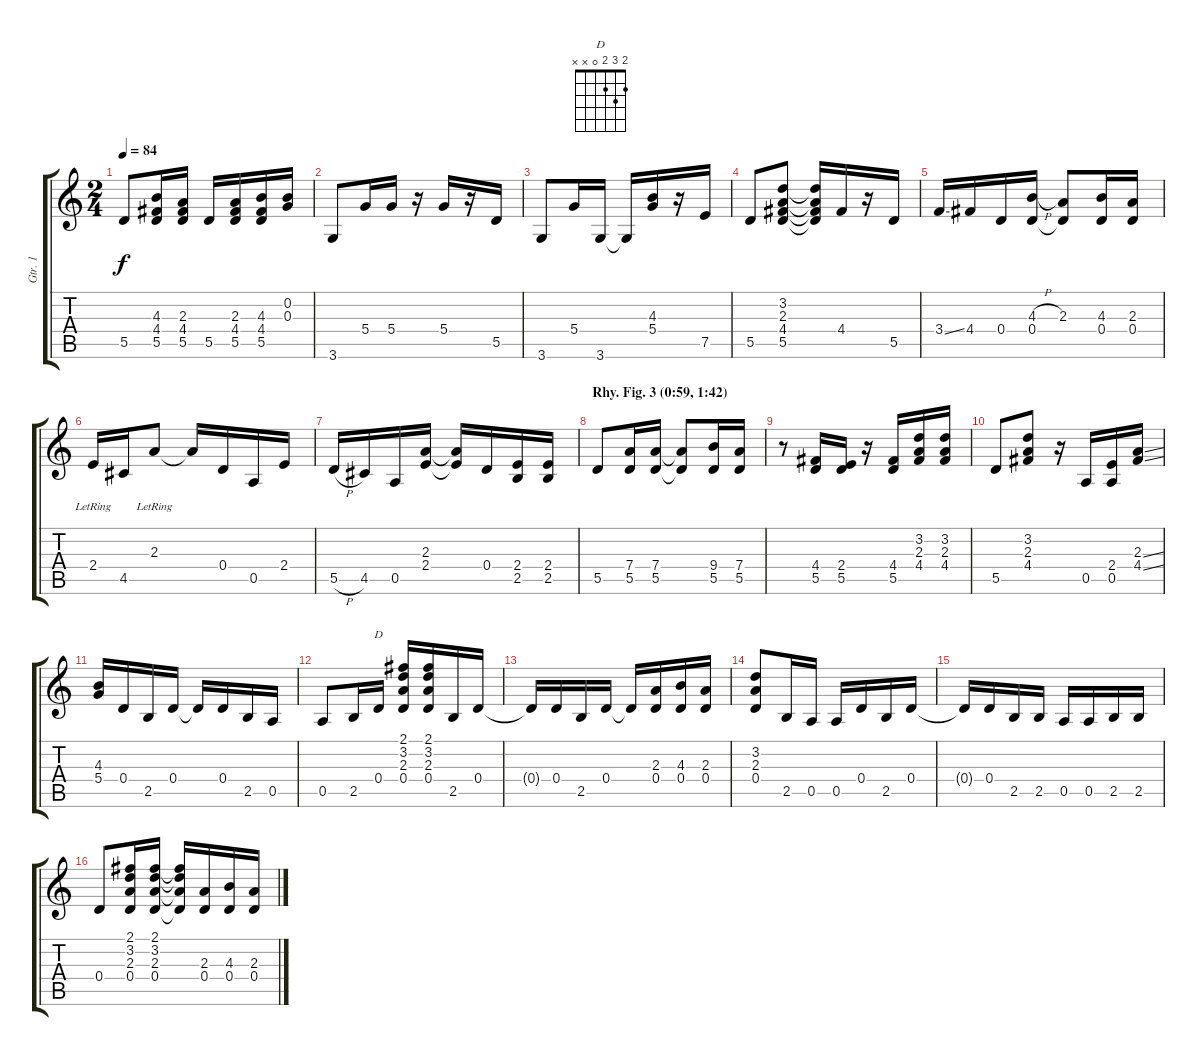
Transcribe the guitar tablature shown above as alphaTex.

\track ("Gtr. 1" "Gtr. 1") {instrument electricguitarmuted}
\staff {score tabs}
\tuning (E4 B3 G3 D3 A2 E2) {hide}
\chord ("D" 2 3 2 0 x x)
\ts (2 4)
\tempo 84
\clef g2
\ks c
5.5.8{dy f} (4.3 4.4 5.5).16 (2.3 4.4 5.5).16 5.5.16 (2.3 4.4 5.5).16 (4.3 4.4 5.5).16 (0.2 0.3).16 |
3.6.8 5.4.16 5.4.16 r.16 5.4.16 r.16 5.5.16 |
3.6.8 5.4.16 3.6.16 3.6{t}.16 (4.3 5.4).16 r.16 7.5.16 |
5.5.8 (3.2 2.3 4.4 5.5).8 (3.2{t} 2.3{t} 4.4{t} 5.5{t}).16 4.4.16 r.16 5.5.16 |
3.4{ss}.16 4.4.16 0.4.16 (4.3{h} 0.4).16 (2.3 0.4{t}).8 (4.3 0.4).16 (2.3 0.4).16 |
2.4{lr}.16 4.5.16 2.3{lr}.8 2.3{t}.16 0.4.16 0.5.16 2.4.16 |
5.5{h}.16 4.5.16 0.5.16 (2.3 2.4).16 (2.3{t} 2.4{t}).16 0.4.16 (2.4 2.5).16 (2.4 2.5).16 |
\section ("" "Rhy. Fig. 3 (0:59, 1:42)")
5.5.8 (7.4 5.5).16 (7.4 5.5).16 (7.4{t} 5.5{t}).8 (9.4 5.5).16 (7.4 5.5).16 |
r.8 (4.4 5.5).16 (2.4 5.5).16 r.16 (4.4 5.5).16 (3.2 2.3 4.4).16 (3.2 2.3 4.4).16 |
5.5.8 (3.2 2.3 4.4).8 r.16 0.5.16 (2.4 0.5).16 (2.3{ss} 4.4{ss}).16 |
(4.3 5.4).16 0.4.16 2.5.16 0.4.16 0.4{t}.16 0.4.16 2.5.16 0.5.16 |
0.5.8 2.5.16 0.4.16{ch "D"} (2.1 3.2 2.3 0.4).16 (2.1 3.2 2.3 0.4).16 2.5.16 0.4.16 |
0.4{t}.16 0.4.16 2.5.16 0.4.16 0.4{t}.16 (2.3 0.4).16 (4.3 0.4).16 (2.3 0.4).16 |
(3.2 2.3 0.4).8 2.5.16 0.5.16 0.5.16 0.4.16 2.5.16 0.4.16 |
0.4{t}.16 0.4.16 2.5.16 2.5.16 0.5.16 0.5.16 2.5.16 2.5.16 |
0.4.8 (2.1 3.2 2.3 0.4).16 (2.1 3.2 2.3 0.4).16 (2.1{t} 3.2{t} 2.3{t} 0.4{t}).16 (2.3 0.4).16 (4.3 0.4).16 (2.3 0.4).16
